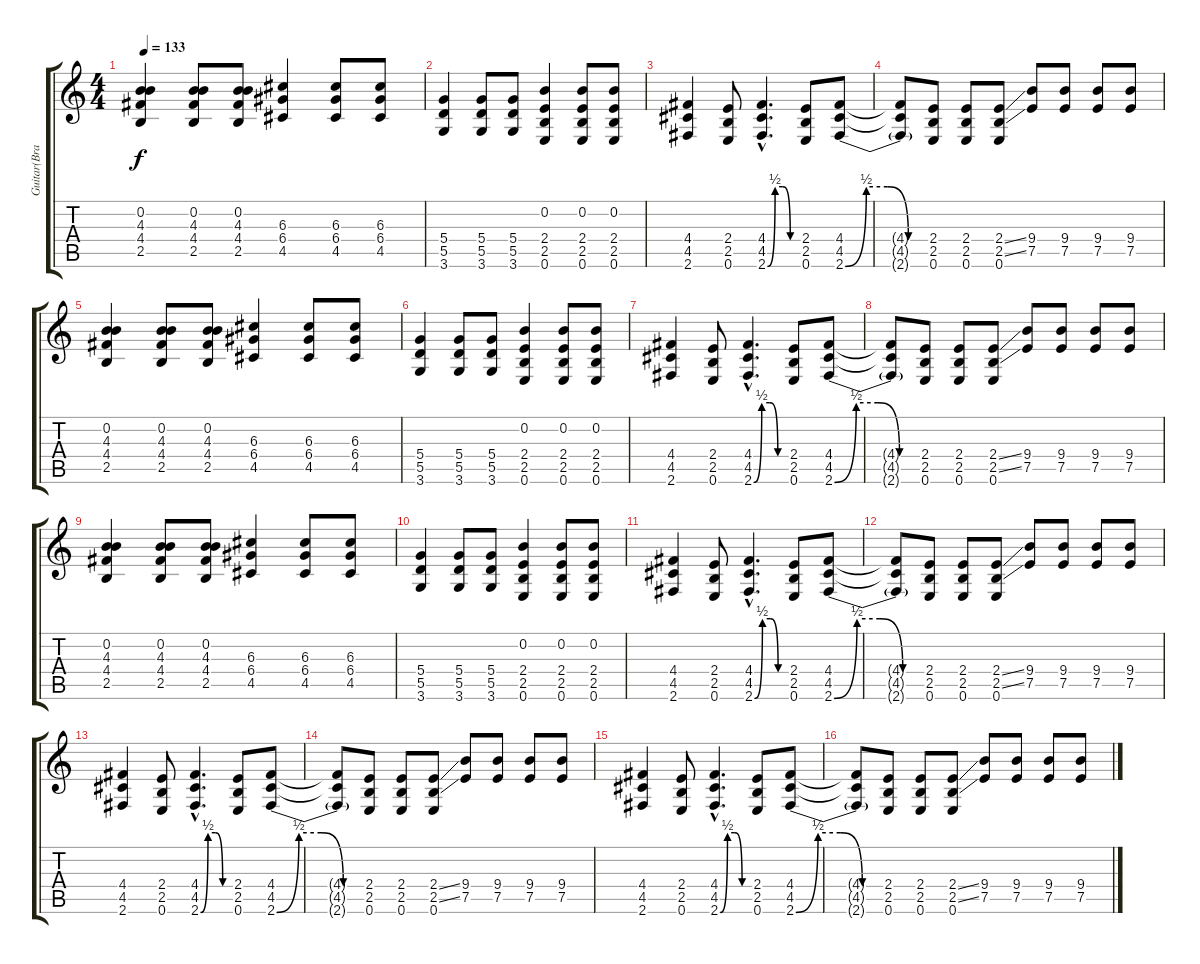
\track ("Guitar(Brazil its the best place)" "Guitar(Bra") {instrument overdrivenguitar}
\staff {score tabs}
\tuning (E4 B3 G3 D3 A2 E2) {hide}
\ts (4 4)
\tempo 133
\clef g2
\ks c
(0.2 4.3 4.4 2.5).4{dy f} (0.2 4.3 4.4 2.5).8 (0.2 4.3 4.4 2.5).8 (6.3 6.4 4.5).4 (6.3 6.4 4.5).8 (6.3 6.4 4.5).8 |
(5.4 5.5 3.6).4 (5.4 5.5 3.6).8 (5.4 5.5 3.6).8 (0.2 2.4 2.5 0.6).4 (0.2 2.4 2.5 0.6).8 (0.2 2.4 2.5 0.6).8 |
(4.4 4.5 2.6).4 (2.4 2.5 0.6).8 (4.4{hac} 4.5{hac} 2.6{be (custom 0 0 15 2 30 2 45 0 60 0) hac}).4{d} (2.4 2.5 0.6).8 (4.4 4.5 2.6{be (custom 0 0 15 2 30 2 45 0 60 0)}).8 |
(4.4{t} 4.5{t} 2.6{t}).8 (2.4 2.5 0.6).8 (2.4 2.5 0.6).8 (2.4{ss} 2.5{ss} 0.6).8 (9.4 7.5).8 (9.4 7.5).8 (9.4 7.5).8 (9.4 7.5).8 |
(0.2 4.3 4.4 2.5).4 (0.2 4.3 4.4 2.5).8 (0.2 4.3 4.4 2.5).8 (6.3 6.4 4.5).4 (6.3 6.4 4.5).8 (6.3 6.4 4.5).8 |
(5.4 5.5 3.6).4 (5.4 5.5 3.6).8 (5.4 5.5 3.6).8 (0.2 2.4 2.5 0.6).4 (0.2 2.4 2.5 0.6).8 (0.2 2.4 2.5 0.6).8 |
(4.4 4.5 2.6).4 (2.4 2.5 0.6).8 (4.4{hac} 4.5{hac} 2.6{be (custom 0 0 15 2 30 2 45 0 60 0) hac}).4{d} (2.4 2.5 0.6).8 (4.4 4.5 2.6{be (custom 0 0 15 2 30 2 45 0 60 0)}).8 |
(4.4{t} 4.5{t} 2.6{t}).8 (2.4 2.5 0.6).8 (2.4 2.5 0.6).8 (2.4{ss} 2.5{ss} 0.6).8 (9.4 7.5).8 (9.4 7.5).8 (9.4 7.5).8 (9.4 7.5).8 |
(0.2 4.3 4.4 2.5).4 (0.2 4.3 4.4 2.5).8 (0.2 4.3 4.4 2.5).8 (6.3 6.4 4.5).4 (6.3 6.4 4.5).8 (6.3 6.4 4.5).8 |
(5.4 5.5 3.6).4 (5.4 5.5 3.6).8 (5.4 5.5 3.6).8 (0.2 2.4 2.5 0.6).4 (0.2 2.4 2.5 0.6).8 (0.2 2.4 2.5 0.6).8 |
(4.4 4.5 2.6).4 (2.4 2.5 0.6).8 (4.4{hac} 4.5{hac} 2.6{be (custom 0 0 15 2 30 2 45 0 60 0) hac}).4{d} (2.4 2.5 0.6).8 (4.4 4.5 2.6{be (custom 0 0 15 2 30 2 45 0 60 0)}).8 |
(4.4{t} 4.5{t} 2.6{t}).8 (2.4 2.5 0.6).8 (2.4 2.5 0.6).8 (2.4{ss} 2.5{ss} 0.6).8 (9.4 7.5).8 (9.4 7.5).8 (9.4 7.5).8 (9.4 7.5).8 |
(4.4 4.5 2.6).4 (2.4 2.5 0.6).8 (4.4{hac} 4.5{hac} 2.6{be (custom 0 0 15 2 30 2 45 0 60 0) hac}).4{d} (2.4 2.5 0.6).8 (4.4 4.5 2.6{be (custom 0 0 15 2 30 2 45 0 60 0)}).8 |
(4.4{t} 4.5{t} 2.6{t}).8 (2.4 2.5 0.6).8 (2.4 2.5 0.6).8 (2.4{ss} 2.5{ss} 0.6).8 (9.4 7.5).8 (9.4 7.5).8 (9.4 7.5).8 (9.4 7.5).8 |
(4.4 4.5 2.6).4 (2.4 2.5 0.6).8 (4.4{hac} 4.5{hac} 2.6{be (custom 0 0 15 2 30 2 45 0 60 0) hac}).4{d} (2.4 2.5 0.6).8 (4.4 4.5 2.6{be (custom 0 0 15 2 30 2 45 0 60 0)}).8 |
(4.4{t} 4.5{t} 2.6{t}).8 (2.4 2.5 0.6).8 (2.4 2.5 0.6).8 (2.4{ss} 2.5{ss} 0.6).8 (9.4 7.5).8 (9.4 7.5).8 (9.4 7.5).8 (9.4 7.5).8
